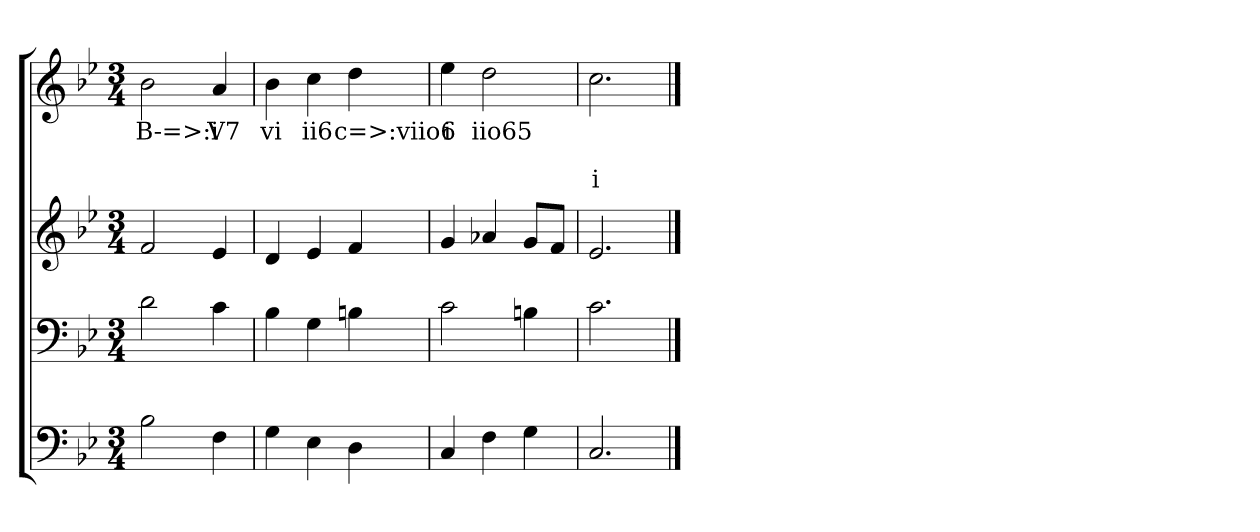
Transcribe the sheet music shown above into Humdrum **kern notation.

**kern	**kern	**kern	**kern	**text	**text	**text
*part4	*part3	*part2	*part1	*part1	*part1	*part1
*staff4	*staff3	*staff2	*staff1	*staff1	*staff1	*staff1
*clefF4	*clefF4	*clefG2	*clefG2	*	*	*
*k[b-e-]	*k[b-e-]	*k[b-e-]	*k[b-e-]	*	*	*
*M3/4	*M3/4	*M3/4	*M3/4	*	*	*
=1	=1	=1	=1	=1	=1	=1
2B-	2d	2f	2b-	B-=>:i	.	.
4F	4c	4e-	4a	V7	.	.
=2	=2	=2	=2	=2	=2	=2
4G	4B-	4d	4b-	vi	.	.
4E-	4G	4e-	4cc	ii6	.	.
4D	4Bn	4f	4dd	c=>:viio6	.	.
=3	=3	=3	=3	=3	=3	=3
4C	2c	4g	4ee-	i	.	.
4F	.	4a-X	2dd	iio65	.	.
4G	4Bn	8g/L	.	.	.	.
.	.	8f/J	.	.	.	.
=4	=4	=4	=4	=4	=4	=4
2.C	2.c	2.e-	2.cc	.	.	i
==	==	==	==	==	==	==
*-	*-	*-	*-	*-	*-	*-
